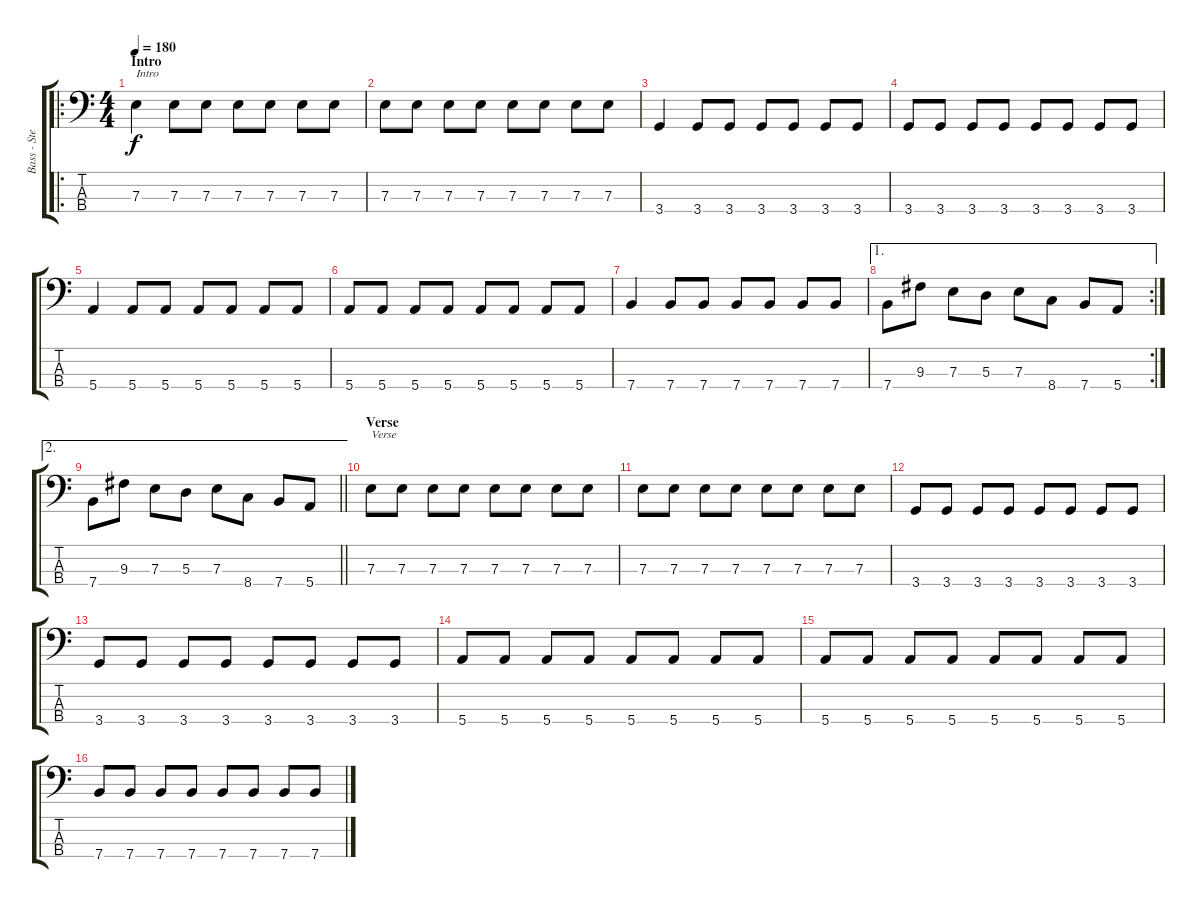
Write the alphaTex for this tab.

\track ("Bass - Steve Papoutsis" "Bass - Ste") {instrument electricbassfinger}
\staff {score tabs}
\tuning (G2 D2 A1 E1) {hide}
\ro
\ts (4 4)
\section ("" "Intro")
\tempo 180
\clef f4
\ks c
7.3.4{txt "Intro" dy f instrument electricbassfinger} 7.3.8 7.3.8 7.3.8 7.3.8 7.3.8 7.3.8 |
7.3.8 7.3.8 7.3.8 7.3.8 7.3.8 7.3.8 7.3.8 7.3.8 |
3.4.4 3.4.8 3.4.8 3.4.8 3.4.8 3.4.8 3.4.8 |
3.4.8 3.4.8 3.4.8 3.4.8 3.4.8 3.4.8 3.4.8 3.4.8 |
5.4.4 5.4.8 5.4.8 5.4.8 5.4.8 5.4.8 5.4.8 |
5.4.8 5.4.8 5.4.8 5.4.8 5.4.8 5.4.8 5.4.8 5.4.8 |
7.4.4 7.4.8 7.4.8 7.4.8 7.4.8 7.4.8 7.4.8 |
\ae 1
\rc 2
7.4.8 9.3.8 7.3.8 5.3.8 7.3.8 8.4.8 7.4.8 5.4.8 |
\ae 2
\barLineRight lightlight
7.4.8 9.3.8 7.3.8 5.3.8 7.3.8 8.4.8 7.4.8 5.4.8 |
\section ("" "Verse")
7.3.8{txt "Verse"} 7.3.8 7.3.8 7.3.8 7.3.8 7.3.8 7.3.8 7.3.8 |
7.3.8 7.3.8 7.3.8 7.3.8 7.3.8 7.3.8 7.3.8 7.3.8 |
3.4.8 3.4.8 3.4.8 3.4.8 3.4.8 3.4.8 3.4.8 3.4.8 |
3.4.8 3.4.8 3.4.8 3.4.8 3.4.8 3.4.8 3.4.8 3.4.8 |
5.4.8 5.4.8 5.4.8 5.4.8 5.4.8 5.4.8 5.4.8 5.4.8 |
5.4.8 5.4.8 5.4.8 5.4.8 5.4.8 5.4.8 5.4.8 5.4.8 |
7.4.8 7.4.8 7.4.8 7.4.8 7.4.8 7.4.8 7.4.8 7.4.8
